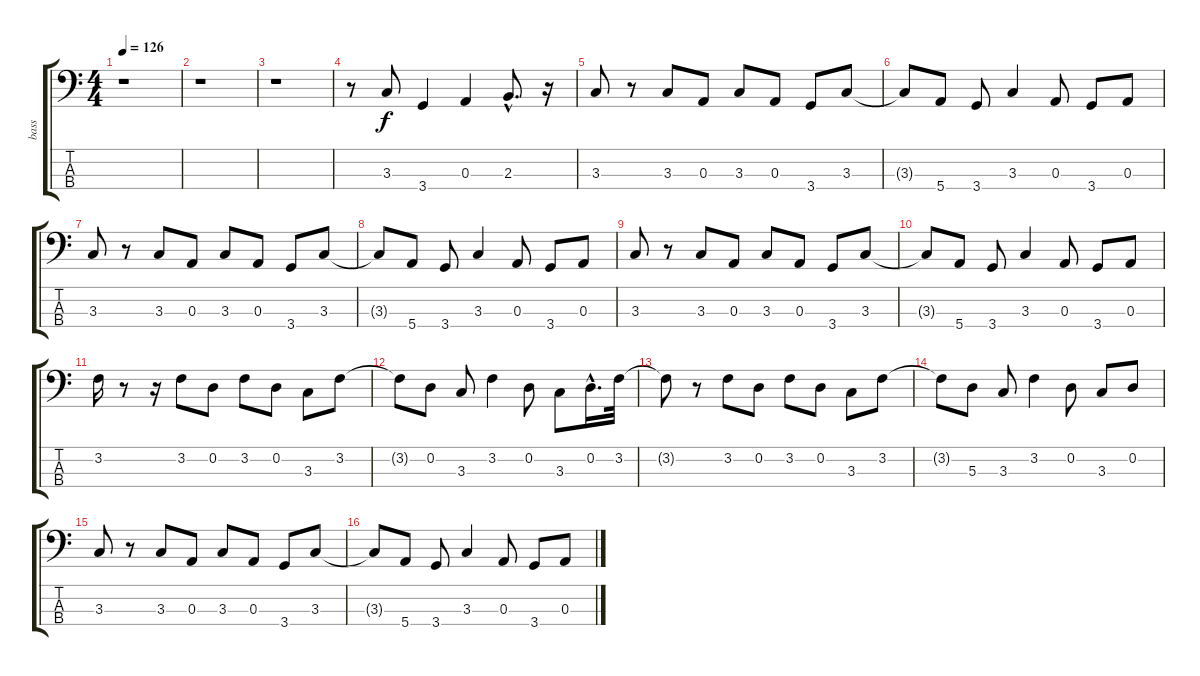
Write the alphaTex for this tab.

\track ("bass" "bass") {instrument electricbassfinger}
\staff {score tabs}
\tuning (G2 D2 A1 E1) {hide}
\ts (4 4)
\tempo 126
\clef f4
\ks c
r.1{dy f instrument electricbassfinger} |
r.1 |
r.1 |
r.8 3.3.8 3.4.4 0.3.4 2.3{hac}.8{d} r.16 |
3.3.8 r.8 3.3.8 0.3.8 3.3.8 0.3.8 3.4.8 3.3.8 |
3.3{t}.8 5.4.8 3.4.8 3.3.4 0.3.8 3.4.8 0.3.8 |
3.3.8 r.8 3.3.8 0.3.8 3.3.8 0.3.8 3.4.8 3.3.8 |
3.3{t}.8 5.4.8 3.4.8 3.3.4 0.3.8 3.4.8 0.3.8 |
3.3.8 r.8 3.3.8 0.3.8 3.3.8 0.3.8 3.4.8 3.3.8 |
3.3{t}.8 5.4.8 3.4.8 3.3.4 0.3.8 3.4.8 0.3.8 |
3.2.16 r.8 r.16 3.2.8 0.2.8 3.2.8 0.2.8 3.3.8 3.2.8 |
3.2{t}.8 0.2.8 3.3.8 3.2.4 0.2.8 3.3.8 0.2{hac}.16{d} 3.2.32 |
3.2{t}.8 r.8 3.2.8 0.2.8 3.2.8 0.2.8 3.3.8 3.2.8 |
3.2{t}.8 5.3.8 3.3.8 3.2.4 0.2.8 3.3.8 0.2.8 |
3.3.8 r.8 3.3.8 0.3.8 3.3.8 0.3.8 3.4.8 3.3.8 |
3.3{t}.8 5.4.8 3.4.8 3.3.4 0.3.8 3.4.8 0.3.8
